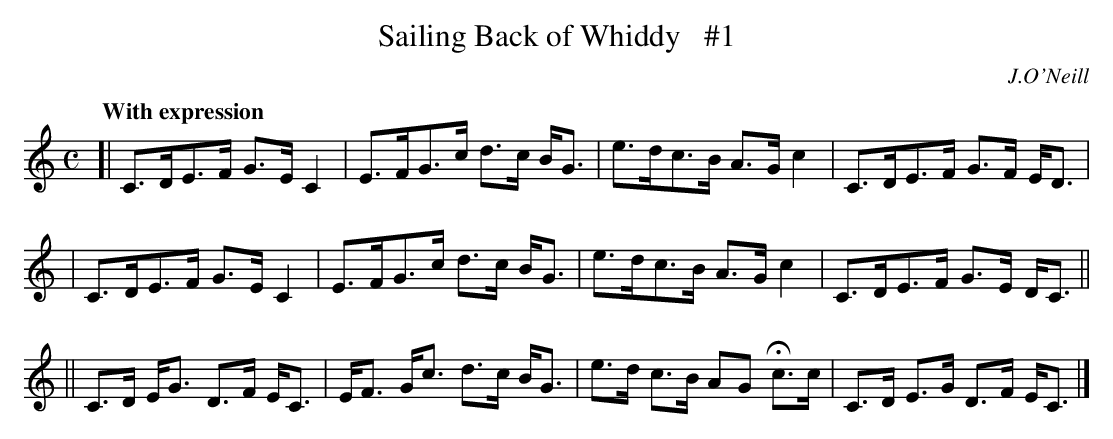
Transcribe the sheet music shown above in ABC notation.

X:1
T: Sailing Back of Whiddy   #1
Q: "With expression"
O: J.O'Neill
M: C
L: 1/8
K: C
[| C>DE>F G>E C2 | E>FG>c d>c B<G | e>dc>B A>G c2 | C>DE>F G>F E<D |
|  C>DE>F G>E C2 | E>FG>c d>c B<G | e>dc>B A>G c2 | C>DE>F G>E D<C ||
|| C>D E<G D>F E<C | E<F G<c d>c B<G | e>d c>B AG Hc>c | C>D E>G D>F E<C |]
